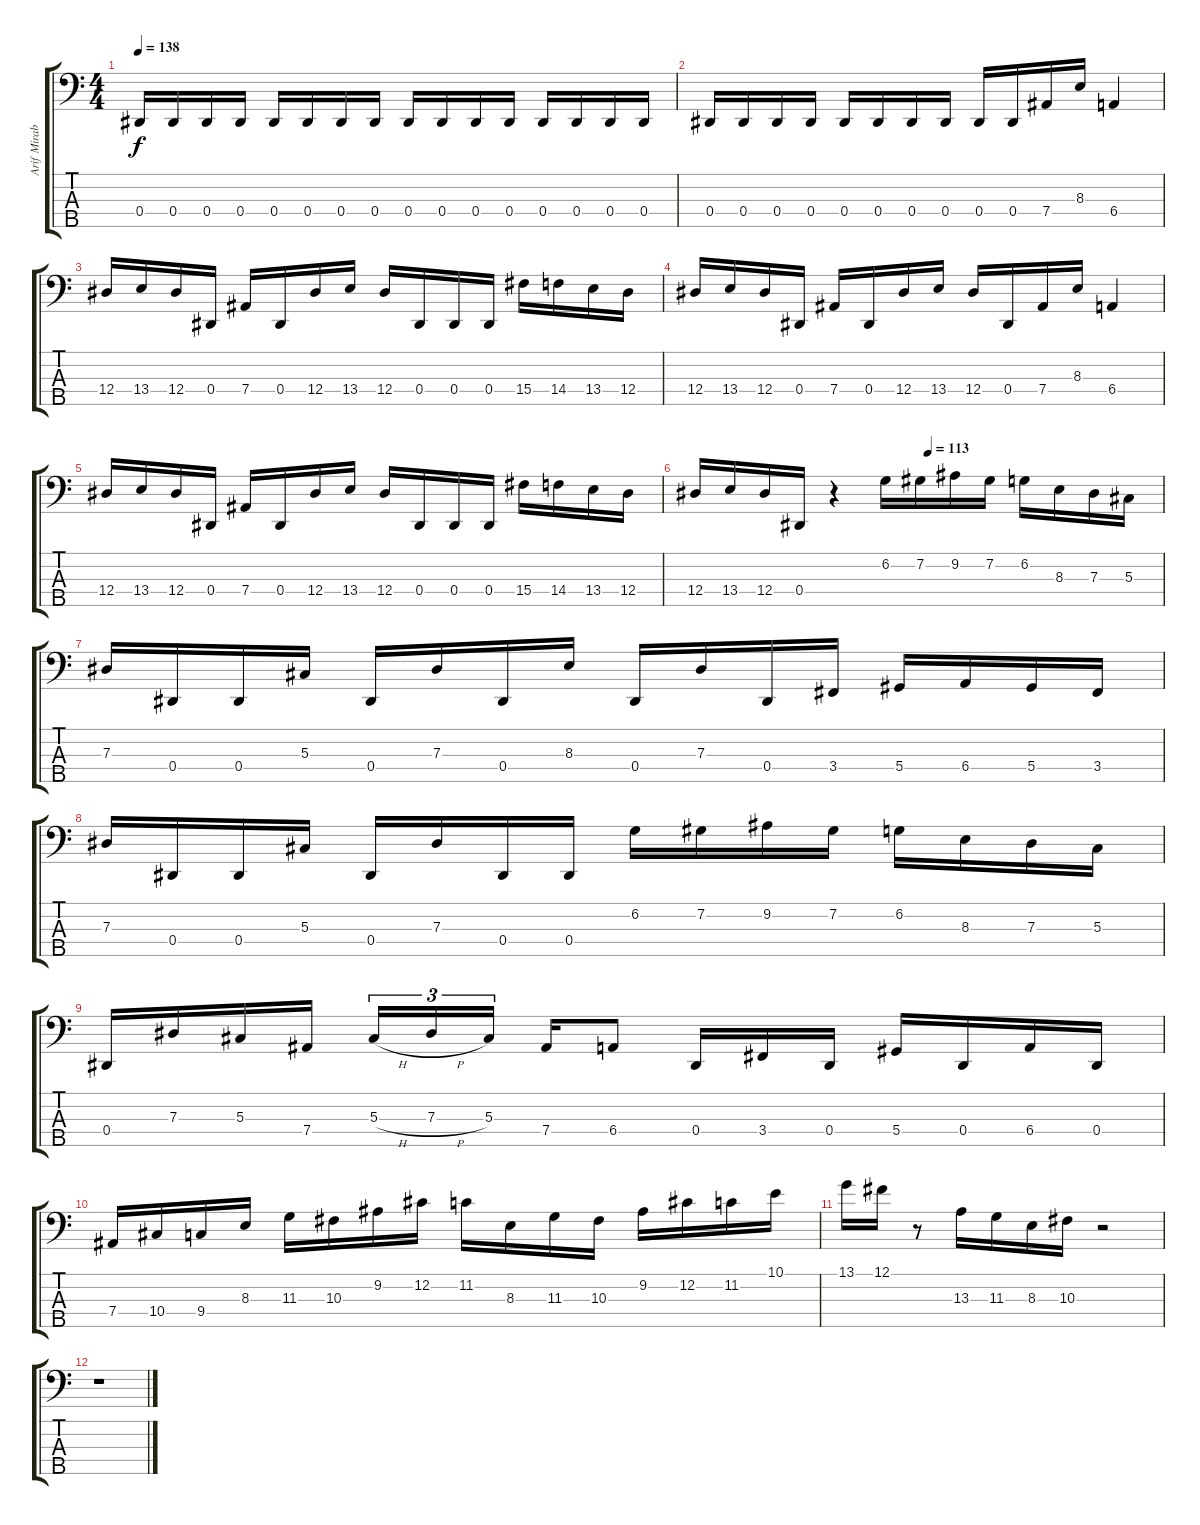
\track ("Arif Mirabdolbaghi" "Arif Mirab") {instrument electricbassfinger}
\staff {score tabs}
\tuning (Gb2 Db2 Ab1 Eb1 Bb0) {hide}
\ts (4 4)
\tempo 138
\clef f4
\ks c
0.4.16{dy f} 0.4.16 0.4.16 0.4.16 0.4.16 0.4.16 0.4.16 0.4.16 0.4.16 0.4.16 0.4.16 0.4.16 0.4.16 0.4.16 0.4.16 0.4.16 |
0.4.16 0.4.16 0.4.16 0.4.16 0.4.16 0.4.16 0.4.16 0.4.16 0.4.16 0.4.16 7.4.16 8.3.16 6.4.4 |
12.4.16 13.4.16 12.4.16 0.4.16 7.4.16 0.4.16 12.4.16 13.4.16 12.4.16 0.4.16 0.4.16 0.4.16 15.4.16 14.4.16 13.4.16 12.4.16 |
12.4.16 13.4.16 12.4.16 0.4.16 7.4.16 0.4.16 12.4.16 13.4.16 12.4.16 0.4.16 7.4.16 8.3.16 6.4.4 |
12.4.16 13.4.16 12.4.16 0.4.16 7.4.16 0.4.16 12.4.16 13.4.16 12.4.16 0.4.16 0.4.16 0.4.16 15.4.16 14.4.16 13.4.16 12.4.16 |
\tempo (113 0.5)
12.4.16 13.4.16 12.4.16 0.4.16 r.4 6.2.16 7.2.16 9.2.16 7.2.16 6.2.16 8.3.16 7.3.16 5.3.16 |
7.3.16 0.4.16 0.4.16 5.3.16 0.4.16 7.3.16 0.4.16 8.3.16 0.4.16 7.3.16 0.4.16 3.4.16 5.4.16 6.4.16 5.4.16 3.4.16 |
7.3.16 0.4.16 0.4.16 5.3.16 0.4.16 7.3.16 0.4.16 0.4.16 6.2.16 7.2.16 9.2.16 7.2.16 6.2.16 8.3.16 7.3.16 5.3.16 |
0.4.16 7.3.16 5.3.16 7.4.16 5.3{h}.16{tu (3 2)} 7.3{h}.16{tu (3 2)} 5.3.16{tu (3 2)} 7.4.16 6.4.8 0.4.16 3.4.16 0.4.16 5.4.16 0.4.16 6.4.16 0.4.16 |
7.4.16 10.4.16 9.4.16 8.3.16 11.3.16 10.3.16 9.2.16 12.2.16 11.2.16 8.3.16 11.3.16 10.3.16 9.2.16 12.2.16 11.2.16 10.1.16 |
13.1.16 12.1.16 r.8 13.3.16 11.3.16 8.3.16 10.3.16 r.2 |
r.1
